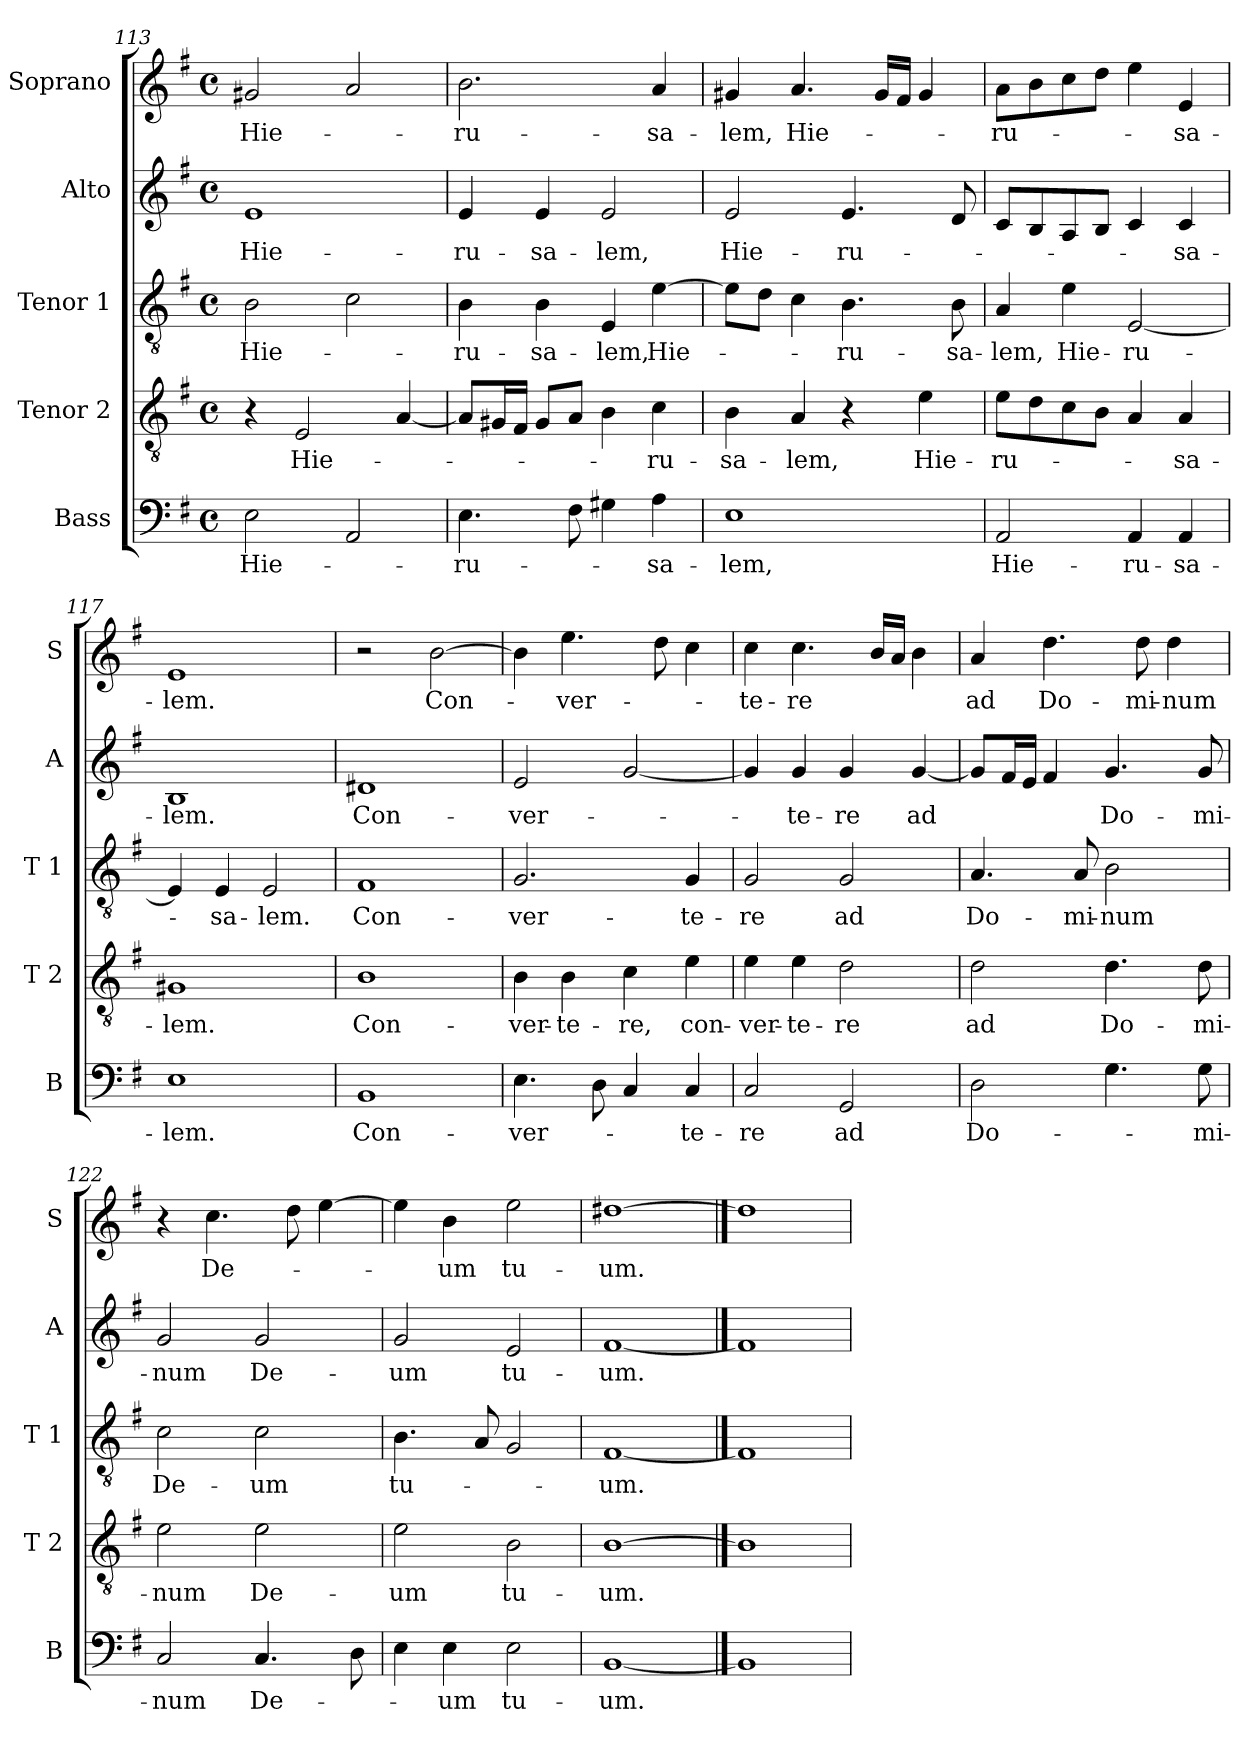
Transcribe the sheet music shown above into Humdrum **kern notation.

**kern	**text	**kern	**text	**kern	**text	**kern	**text	**kern	**text
*part5	*part5	*part4	*part4	*part3	*part3	*part2	*part2	*part1	*part1
*staff5	*staff5	*staff4	*staff4	*staff3	*staff3	*staff2	*staff2	*staff1	*staff1
*I"Bass	*	*I"Tenor 2	*	*I"Tenor 1	*	*I"Alto	*	*I"Soprano	*
*I'B	*	*I'T 2	*	*I'T 1	*	*I'A	*	*I'S	*
!!LO:LB:g=z
*clefF4	*	*clefGv2	*	*clefGv2	*	*clefG2	*	*clefG2	*
*k[f#]	*	*k[f#]	*	*k[f#]	*	*k[f#]	*	*k[f#]	*
*e:	*	*e:	*	*e:	*	*e:	*	*e:	*
*M4/4	*	*M4/4	*	*M4/4	*	*M4/4	*	*M4/4	*
*met(c)	*	*met(c)	*	*met(c)	*	*met(c)	*	*met(c)	*
=113	=113	=113	=113	=113	=113	=113	=113	=113	=113
!	!LO:LY:b	!	!	!	!LO:LY:b	!	!LO:LY:b	!	!LO:LY:b
2E\	Hie-	4r	.	2B\	Hie-	1e	Hie-	2g#X/	Hie-
!	!	!	!LO:LY:b	!	!	!	!	!	!
.	.	2E/	Hie-	.	.	.	.	.	.
2AA/	.	.	.	2c\	.	.	.	2a/	.
.	.	[4A/	.	.	.	.	.	.	.
=114	=114	=114	=114	=114	=114	=114	=114	=114	=114
!	!LO:LY:b	!	!	!	!LO:LY:b	!	!LO:LY:b	!	!LO:LY:b
4.E\	-ru-	8A/L]	.	4B\	-ru-	4e/	-ru-	2.b\	-ru-
.	.	16G#X/L	.	.	.	.	.	.	.
.	.	16F#/JJ	.	.	.	.	.	.	.
!	!	!	!	!	!LO:LY:b	!	!LO:LY:b	!	!
.	.	8G#/L	.	4B\	-sa-	4e/	-sa-	.	.
8F#\	.	8A/J	.	.	.	.	.	.	.
!	!	!	!	!	!LO:LY:b	!	!LO:LY:b	!	!
4G#X\	.	4B\	.	4E/	-lem,	2e/	-lem,	.	.
!	!LO:LY:b	!	!LO:LY:b	!	!LO:LY:b	!	!	!	!LO:LY:b
4A\	-sa-	4c\	-ru-	[4e\	Hie-	.	.	4a/	-sa-
=115	=115	=115	=115	=115	=115	=115	=115	=115	=115
!	!LO:LY:b	!	!LO:LY:b	!	!	!	!LO:LY:b	!	!LO:LY:b
1E	-lem,	4B\	-sa-	8e\L]	.	2e/	Hie-	4g#X/	-lem,
.	.	.	.	8d\J	.	.	.	.	.
!	!	!	!LO:LY:b	!	!	!	!	!	!LO:LY:b
.	.	4A/	-lem,	4c\	.	.	.	4.a/	Hie-
!	!	!	!	!	!LO:LY:b	!	!LO:LY:b	!	!
.	.	4r	.	4.B\	-ru-	4.e/	-ru-	.	.
.	.	.	.	.	.	.	.	16g#/LL	.
.	.	.	.	.	.	.	.	16f#/JJ	.
!	!	!	!LO:LY:b	!	!	!	!	!	!
.	.	4e\	Hie-	.	.	.	.	4g#/	.
!	!	!	!	!	!LO:LY:b	!	!	!	!
.	.	.	.	8B\	-sa-	8d/	.	.	.
=116	=116	=116	=116	=116	=116	=116	=116	=116	=116
!	!LO:LY:b	!	!LO:LY:b	!	!LO:LY:b	!	!	!	!LO:LY:b
2AA/	Hie-	8e\L	-ru-	4A/	-lem,	8c/L	.	8a\L	-ru-
.	.	8d\	.	.	.	8B/	.	8b\	.
!	!	!	!	!	!LO:LY:b	!	!	!	!
.	.	8c\	.	4e\	Hie-	8A/	.	8cc\	.
.	.	8B\J	.	.	.	8B/J	.	8dd\J	.
!	!LO:LY:b	!	!	!	!LO:LY:b	!	!	!	!
4AA/	-ru-	4A/	.	[2E/	-ru-	4c/	.	4ee\	.
!	!LO:LY:b	!	!LO:LY:b	!	!	!	!LO:LY:b	!	!LO:LY:b
4AA/	-sa-	4A/	-sa-	.	.	4c/	-sa-	4e/	-sa-
=117	=117	=117	=117	=117	=117	=117	=117	=117	=117
!	!LO:LY:b	!	!LO:LY:b	!	!	!	!LO:LY:b	!	!LO:LY:b
1E	-lem.	1G#X	-lem.	4E/]	.	1B	-lem.	1e	-lem.
!	!	!	!	!	!LO:LY:b	!	!	!	!
.	.	.	.	4E/	-sa-	.	.	.	.
!	!	!	!	!	!LO:LY:b	!	!	!	!
.	.	.	.	2E/	-lem.	.	.	.	.
!!LO:LB:g=z
=118	=118	=118	=118	=118	=118	=118	=118	=118	=118
!	!LO:LY:b	!	!LO:LY:b	!	!LO:LY:b	!	!LO:LY:b	!	!
1BB	Con-	1B	Con-	1F#	Con-	1d#X	Con-	2r	.
!	!	!	!	!	!	!	!	!	!LO:LY:b
.	.	.	.	.	.	.	.	[2b\	Con-
=119	=119	=119	=119	=119	=119	=119	=119	=119	=119
!	!LO:LY:b	!	!LO:LY:b	!	!LO:LY:b	!	!LO:LY:b	!	!
4.E\	-ver-	4B\	-ver-	2.G/	-ver-	2e/	-ver-	4b\]	.
!	!	!	!LO:LY:b	!	!	!	!	!	!LO:LY:b
.	.	4B\	-te-	.	.	.	.	4.ee\	-ver-
8D\	.	.	.	.	.	.	.	.	.
!	!	!	!LO:LY:b	!	!	!	!	!	!
4C/	.	4c\	-re,	.	.	[2g/	.	.	.
.	.	.	.	.	.	.	.	8dd\	.
!	!LO:LY:b	!	!LO:LY:b	!	!LO:LY:b	!	!	!	!
4C/	-te-	4e\	con-	4G/	-te-	.	.	4cc\	.
=120	=120	=120	=120	=120	=120	=120	=120	=120	=120
!	!LO:LY:b	!	!LO:LY:b	!	!LO:LY:b	!	!	!	!LO:LY:b
2C/	-re	4e\	-ver-	2G/	-re	4g/]	.	4cc\	-te-
!	!	!	!LO:LY:b	!	!	!	!LO:LY:b	!	!LO:LY:b
.	.	4e\	-te-	.	.	4g/	-te-	4.cc\	-re
!	!LO:LY:b	!	!LO:LY:b	!	!LO:LY:b	!	!LO:LY:b	!	!
2GG/	ad	2d\	-re	2G/	ad	4g/	-re	.	.
.	.	.	.	.	.	.	.	16b/LL	.
.	.	.	.	.	.	.	.	16a/JJ	.
!	!	!	!	!	!	!	!LO:LY:b	!	!
.	.	.	.	.	.	[4g/	ad	4b\	.
=121	=121	=121	=121	=121	=121	=121	=121	=121	=121
!	!LO:LY:b	!	!LO:LY:b	!	!LO:LY:b	!	!	!	!LO:LY:b
2D\	Do-	2d\	ad	4.A/	Do-	8g/L]	.	4a/	ad
.	.	.	.	.	.	16f#/L	.	.	.
.	.	.	.	.	.	16e/JJ	.	.	.
!	!	!	!	!	!	!	!	!	!LO:LY:b
.	.	.	.	.	.	4f#/	.	4.dd\	Do-
!	!	!	!	!	!LO:LY:b	!	!	!	!
.	.	.	.	8A/	-mi-	.	.	.	.
!	!	!	!LO:LY:b	!	!LO:LY:b	!	!LO:LY:b	!	!
4.G\	.	4.d\	Do-	2B\	-num	4.g/	Do-	.	.
!	!	!	!	!	!	!	!	!	!LO:LY:b
.	.	.	.	.	.	.	.	8dd\	-mi-
!	!	!	!	!	!	!	!	!	!LO:LY:b
.	.	.	.	.	.	.	.	4dd\	-num
!	!LO:LY:b	!	!LO:LY:b	!	!	!	!LO:LY:b	!	!
8G\	-mi-	8d\	-mi-	.	.	8g/	-mi-	.	.
=122	=122	=122	=122	=122	=122	=122	=122	=122	=122
!	!LO:LY:b	!	!LO:LY:b	!	!LO:LY:b	!	!LO:LY:b	!	!
2C/	-num	2e\	-num	2c\	De-	2g/	-num	4r	.
!	!	!	!	!	!	!	!	!	!LO:LY:b
.	.	.	.	.	.	.	.	4.cc\	De-
!	!LO:LY:b	!	!LO:LY:b	!	!LO:LY:b	!	!LO:LY:b	!	!
4.C/	De-	2e\	De-	2c\	-um	2g/	De-	.	.
.	.	.	.	.	.	.	.	8dd\	.
.	.	.	.	.	.	.	.	[4ee\	.
8D\	.	.	.	.	.	.	.	.	.
=123	=123	=123	=123	=123	=123	=123	=123	=123	=123
!	!	!	!LO:LY:b	!	!LO:LY:b	!	!LO:LY:b	!	!
4E\	.	2e\	-um	4.B\	tu-	2g/	-um	4ee\]	.
!	!LO:LY:b	!	!	!	!	!	!	!	!LO:LY:b
4E\	-um	.	.	.	.	.	.	4b\	-um
.	.	.	.	8A/	.	.	.	.	.
!	!LO:LY:b	!	!LO:LY:b	!	!	!	!LO:LY:b	!	!LO:LY:b
2E\	tu-	2B\	tu-	2G/	.	2e/	tu-	2ee\	tu-
=124	=124	=124	=124	=124	=124	=124	=124	=124	=124
!	!LO:LY:b	!	!LO:LY:b	!	!LO:LY:b	!	!LO:LY:b	!	!LO:LY:b
[1BB	-um.	[1B	-um.	[1F#	-um.	[1f#	-um.	[1dd#X	-um.
==125	==125	==125	==125	==125	==125	==125	==125	==125	==125
1BB]	.	1B]	.	1F#]	.	1f#]	.	1dd#]	.
=	=	=	=	=	=	=	=	=	=
*-	*-	*-	*-	*-	*-	*-	*-	*-	*-
